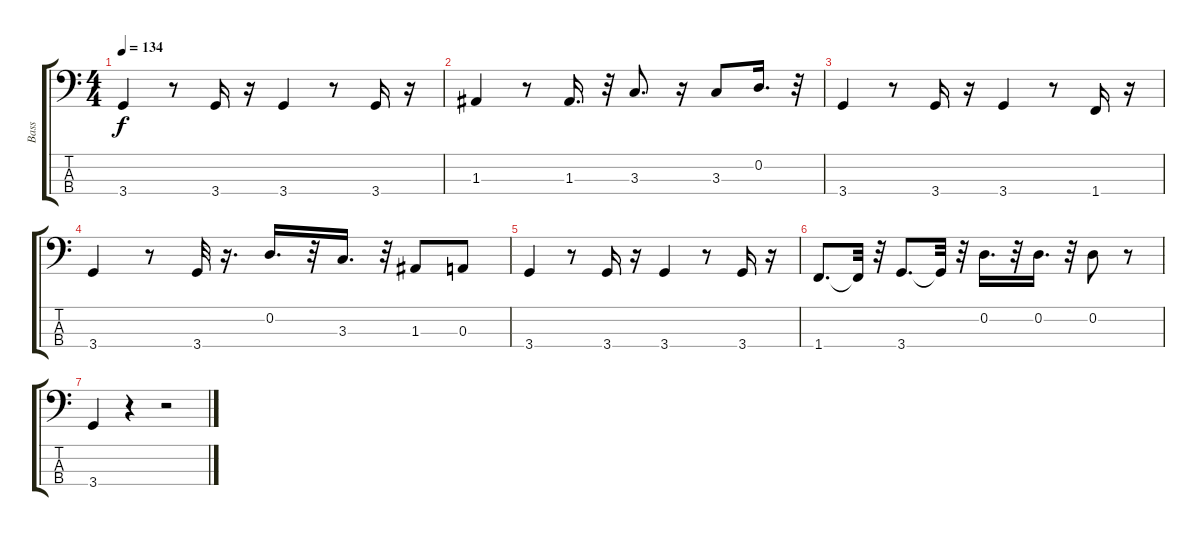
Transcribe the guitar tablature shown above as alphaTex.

\track ("Bass" "Bass") {instrument electricbassfinger}
\staff {score tabs}
\tuning (G2 D2 A1 E1) {hide}
\ts (4 4)
\tempo 134
\clef f4
\ks c
3.4.4{dy f} r.8 3.4.16 r.16 3.4.4 r.8 3.4.16 r.16 |
1.3.4 r.8 1.3.16{d} r.32 3.3.8{d} r.16 3.3.8 0.2.16{d} r.32 |
3.4.4 r.8 3.4.16 r.16 3.4.4 r.8 1.4.16 r.16 |
3.4.4 r.8 3.4.32 r.16{d} 0.2.16{d} r.32 3.3.16{d} r.32 1.3.8 0.3.8 |
3.4.4 r.8 3.4.16 r.16 3.4.4 r.8 3.4.16 r.16 |
1.4.8{d} 1.4{t}.32 r.32 3.4.8{d} 3.4{t}.32 r.32 0.2.16{d} r.32 0.2.16{d} r.32 0.2.8 r.8 |
3.4.4 r.4 r.2
